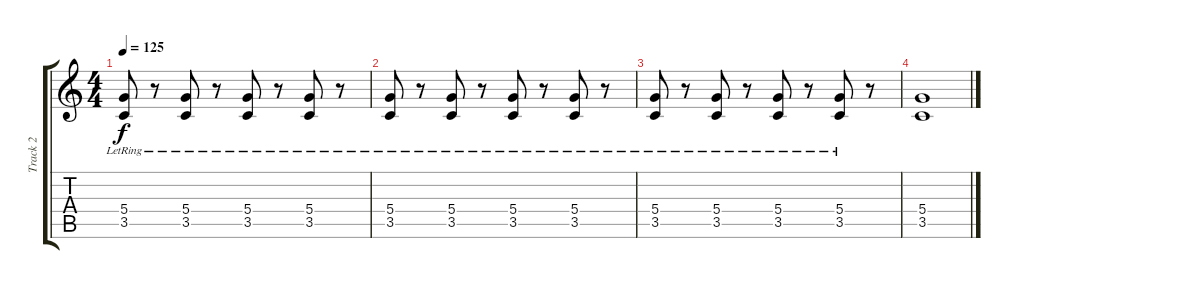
\track ("Track 2" "Track 2") {instrument electricguitarjazz}
\staff {score tabs}
\tuning (E4 B3 G3 D3 A2 E2) {hide}
\ts (4 4)
\tempo 125
\clef g2
\ks c
(5.4 3.5{lr}).8{dy f} r.8 (5.4 3.5{lr}).8 r.8 (5.4 3.5{lr}).8 r.8 (5.4 3.5{lr}).8 r.8 |
(5.4 3.5{lr}).8 r.8 (5.4 3.5{lr}).8 r.8 (5.4 3.5{lr}).8 r.8 (5.4 3.5{lr}).8 r.8 |
(5.4 3.5{lr}).8 r.8 (5.4 3.5{lr}).8 r.8 (5.4 3.5{lr}).8 r.8 (5.4 3.5{lr}).8 r.8 |
(5.4 3.5).1
